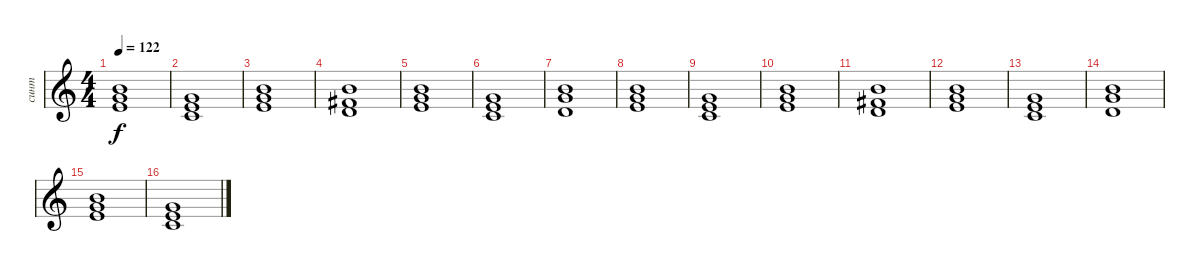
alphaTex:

\track ("синт" "синт") {instrument choiraahs}
\staff {score}
\tuning (E4 B3 G3 D3 A2 E2) {hide}
\ts (4 4)
\tempo 122
\clef g2
\ks c
(0.1 8.2 16.3).1{dy f instrument stringensemble1} |
(0.1 1.2 12.3).1 |
(0.1 8.2 16.3).1 |
(2.1 3.2 16.3).1 |
(0.1 8.2 16.3).1 |
(0.1 1.2 12.3).1 |
(3.1 12.2 12.4).1 |
(0.1 8.2 16.3).1{instrument stringensemble1} |
(0.1 1.2 12.3).1 |
(0.1 8.2 16.3).1 |
(2.1 3.2 16.3).1 |
(0.1 8.2 16.3).1 |
(0.1 1.2 12.3).1 |
(3.1 12.2 12.4).1 |
(0.1 8.2 16.3).1{instrument stringensemble1} |
(0.1 1.2 12.3).1
